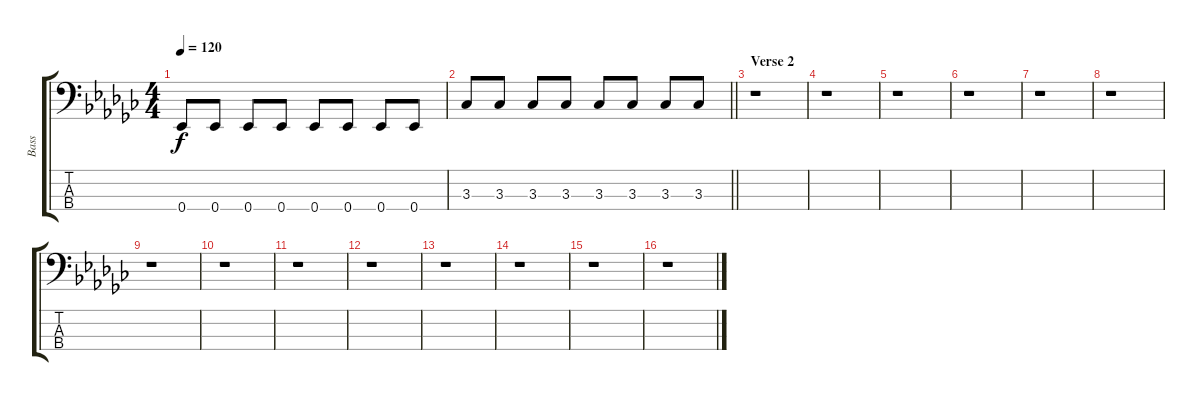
\track ("Bass" "Bass") {instrument electricbasspick}
\staff {score tabs}
\tuning (Gb2 Db2 Ab1 Eb1) {hide}
\ts (4 4)
\tempo 120
\clef f4
\ks gb
0.4.8{dy f} 0.4.8 0.4.8 0.4.8 0.4.8 0.4.8 0.4.8 0.4.8 |
\barLineRight lightlight
3.3.8 3.3.8 3.3.8 3.3.8 3.3.8 3.3.8 3.3.8 3.3.8 |
\section ("" "Verse 2")
r.1 |
r.1 |
r.1 |
r.1 |
r.1 |
r.1 |
r.1 |
r.1 |
r.1 |
r.1 |
r.1 |
r.1 |
r.1 |
r.1
